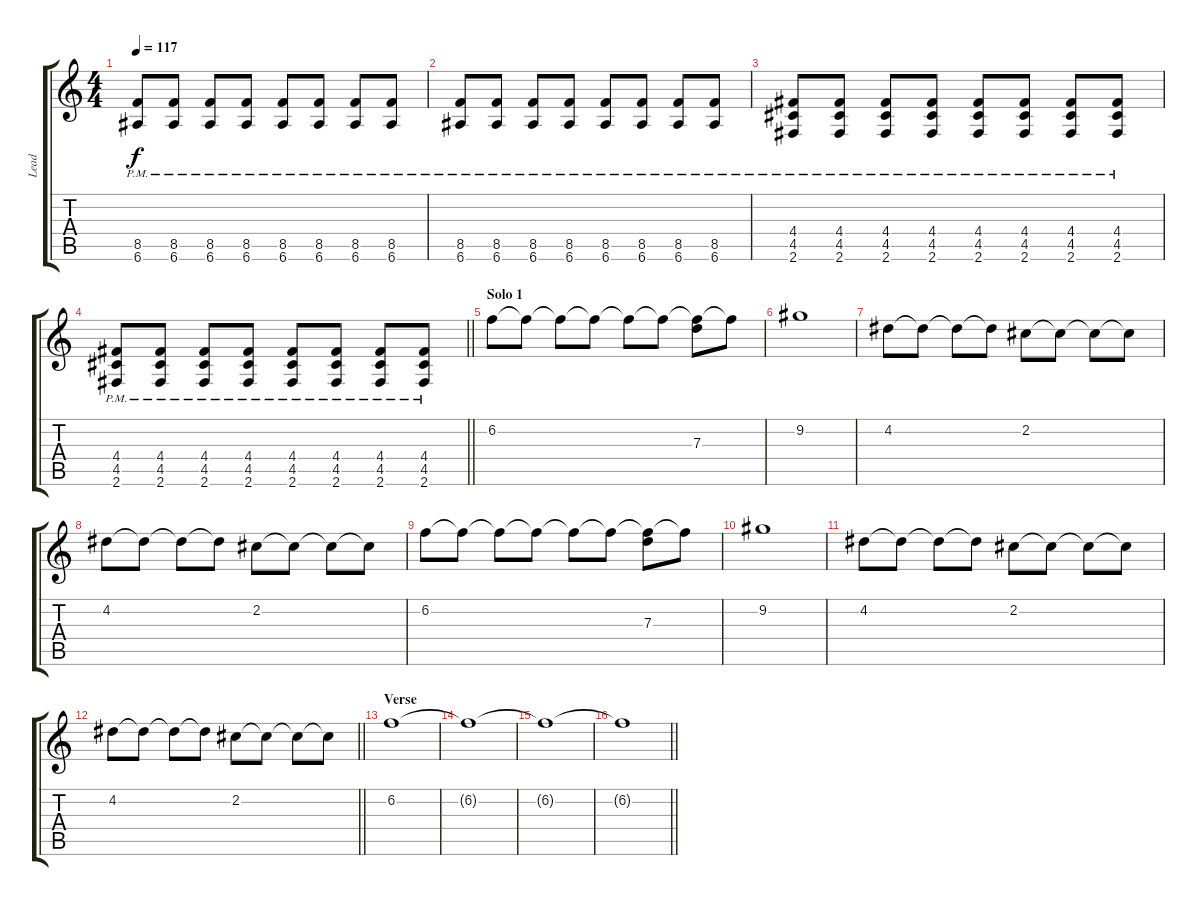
\track ("Lead" "Lead") {instrument overdrivenguitar}
\staff {score tabs}
\tuning (E4 B3 G3 D3 A2 E2) {hide}
\ts (4 4)
\tempo 117
\clef g2
\ks c
(8.5{pm} 6.6{pm}).8{dy f} (8.5{pm} 6.6{pm}).8 (8.5{pm} 6.6{pm}).8 (8.5{pm} 6.6{pm}).8 (8.5{pm} 6.6{pm}).8 (8.5{pm} 6.6{pm}).8 (8.5{pm} 6.6{pm}).8 (8.5{pm} 6.6{pm}).8 |
(8.5{pm} 6.6{pm}).8 (8.5{pm} 6.6{pm}).8 (8.5{pm} 6.6{pm}).8 (8.5{pm} 6.6{pm}).8 (8.5{pm} 6.6{pm}).8 (8.5{pm} 6.6{pm}).8 (8.5{pm} 6.6{pm}).8 (8.5{pm} 6.6{pm}).8 |
(4.4{pm} 4.5{pm} 2.6{pm}).8 (4.4{pm} 4.5{pm} 2.6{pm}).8 (4.4{pm} 4.5{pm} 2.6{pm}).8 (4.4{pm} 4.5{pm} 2.6{pm}).8 (4.4{pm} 4.5{pm} 2.6{pm}).8 (4.4{pm} 4.5{pm} 2.6{pm}).8 (4.4{pm} 4.5{pm} 2.6{pm}).8 (4.4{pm} 4.5{pm} 2.6{pm}).8 |
\barLineRight lightlight
(4.4{pm} 4.5{pm} 2.6{pm}).8 (4.4{pm} 4.5{pm} 2.6{pm}).8 (4.4{pm} 4.5{pm} 2.6{pm}).8 (4.4{pm} 4.5{pm} 2.6{pm}).8 (4.4{pm} 4.5{pm} 2.6{pm}).8 (4.4{pm} 4.5{pm} 2.6{pm}).8 (4.4{pm} 4.5{pm} 2.6{pm}).8 (4.4{pm} 4.5{pm} 2.6{pm}).8 |
\section ("" "Solo 1")
6.2.8 6.2{t}.8 6.2{t}.8 6.2{t}.8 6.2{t}.8 6.2{t}.8 (6.2{t} 7.3).8 6.2{t}.8 |
9.2.1 |
4.2.8 4.2{t}.8 4.2{t}.8 4.2{t}.8 2.2.8 2.2{t}.8 2.2{t}.8 2.2{t}.8 |
4.2.8 4.2{t}.8 4.2{t}.8 4.2{t}.8 2.2.8 2.2{t}.8 2.2{t}.8 2.2{t}.8 |
6.2.8 6.2{t}.8 6.2{t}.8 6.2{t}.8 6.2{t}.8 6.2{t}.8 (6.2{t} 7.3).8 6.2{t}.8 |
9.2.1 |
4.2.8 4.2{t}.8 4.2{t}.8 4.2{t}.8 2.2.8 2.2{t}.8 2.2{t}.8 2.2{t}.8 |
\barLineRight lightlight
4.2.8 4.2{t}.8 4.2{t}.8 4.2{t}.8 2.2.8 2.2{t}.8 2.2{t}.8 2.2{t}.8 |
\section ("" "Verse")
6.2.1 |
6.2{t}.1 |
6.2{t}.1 |
\barLineRight lightlight
6.2{t}.1
